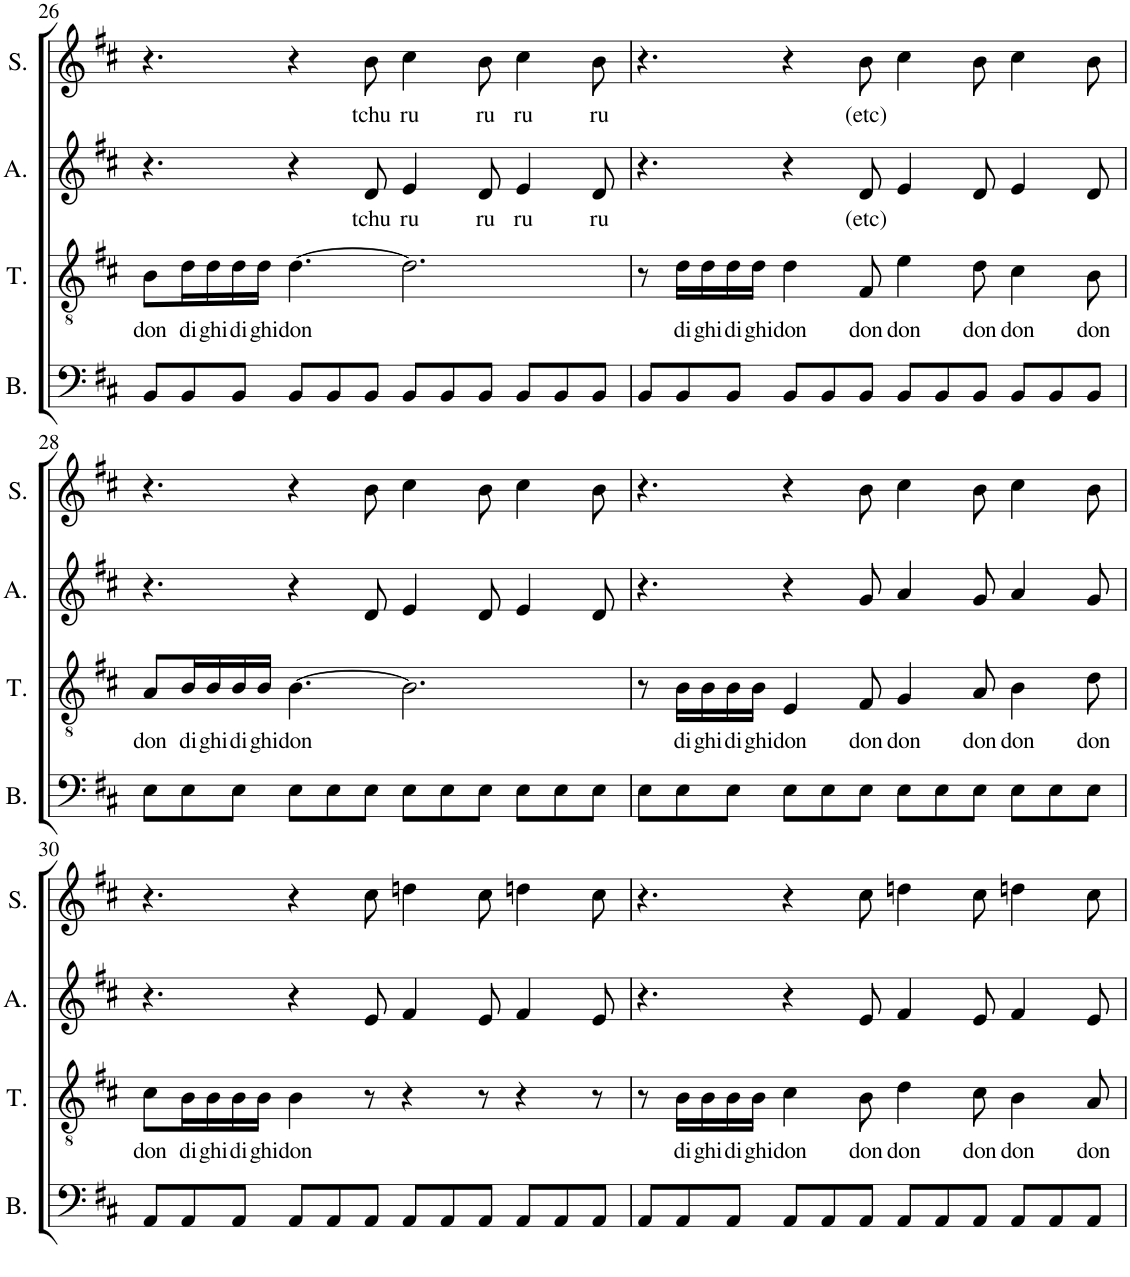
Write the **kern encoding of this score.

**kern	**kern	**text	**kern	**text	**kern	**text
*part4	*part3	*part3	*part2	*part2	*part1	*part1
*staff4	*staff3	*staff3	*staff2	*staff2	*staff1	*staff1
*I"Bass	*I"Tenor	*	*I"Alto	*	*I"Soprano	*
*I'B.	*I'T.	*	*I'A.	*	*I'S.	*
!!LO:PB:g=z
*clefF4	*clefGv2	*	*clefG2	*	*clefG2	*
*k[f#c#]	*k[f#c#]	*	*k[f#c#]	*	*k[f#c#]	*
*M12/8	*M12/8	*	*M12/8	*	*M12/8	*
=26	=26	=26	=26	=26	=26	=26
!	!	!LO:LY:b	!	!	!	!
8BB/L	8B\L	don	4.r	.	4.r	.
!	!	!LO:LY:b	!	!	!	!
8BB/	16d\L	di	.	.	.	.
!	!	!LO:LY:b	!	!	!	!
.	16d\	ghi	.	.	.	.
!	!	!LO:LY:b	!	!	!	!
8BB/J	16d\	di	.	.	.	.
!	!	!LO:LY:b	!	!	!	!
.	16d\JJ	ghi	.	.	.	.
!	!	!LO:LY:b	!	!	!	!
8BB/L	[4.d\	don	4r	.	4r	.
8BB/	.	.	.	.	.	.
!	!	!	!	!LO:LY:b	!	!LO:LY:b
8BB/J	.	.	8d/	tchu	8b\	tchu
!	!	!	!	!LO:LY:b	!	!LO:LY:b
8BB/L	2.d\]	.	4e/	ru	4cc#\	ru
8BB/	.	.	.	.	.	.
!	!	!	!	!LO:LY:b	!	!LO:LY:b
8BB/J	.	.	8d/	ru	8b\	ru
!	!	!	!	!LO:LY:b	!	!LO:LY:b
8BB/L	.	.	4e/	ru	4cc#\	ru
8BB/	.	.	.	.	.	.
!	!	!	!	!LO:LY:b	!	!LO:LY:b
8BB/J	.	.	8d/	ru	8b\	ru
=27	=27	=27	=27	=27	=27	=27
8BB/L	8r	.	4.r	.	4.r	.
!	!	!LO:LY:b	!	!	!	!
8BB/	16d\LL	di	.	.	.	.
!	!	!LO:LY:b	!	!	!	!
.	16d\	ghi	.	.	.	.
!	!	!LO:LY:b	!	!	!	!
8BB/J	16d\	di	.	.	.	.
!	!	!LO:LY:b	!	!	!	!
.	16d\JJ	ghi	.	.	.	.
!	!	!LO:LY:b	!	!	!	!
8BB/L	4d\	don	4r	.	4r	.
8BB/	.	.	.	.	.	.
!	!	!LO:LY:b	!	!LO:LY:b	!	!LO:LY:b
8BB/J	8F#/	don	8d/	(etc)	8b\	(etc)
!	!	!LO:LY:b	!	!	!	!
8BB/L	4e\	don	4e/	.	4cc#\	.
8BB/	.	.	.	.	.	.
!	!	!LO:LY:b	!	!	!	!
8BB/J	8d\	don	8d/	.	8b\	.
!	!	!LO:LY:b	!	!	!	!
8BB/L	4c#\	don	4e/	.	4cc#\	.
8BB/	.	.	.	.	.	.
!	!	!LO:LY:b	!	!	!	!
8BB/J	8B\	don	8d/	.	8b\	.
!!LO:LB:g=z
=28	=28	=28	=28	=28	=28	=28
!	!	!LO:LY:b	!	!	!	!
8E\L	8A/L	don	4.r	.	4.r	.
!	!	!LO:LY:b	!	!	!	!
8E\	16B/L	di	.	.	.	.
!	!	!LO:LY:b	!	!	!	!
.	16B/	ghi	.	.	.	.
!	!	!LO:LY:b	!	!	!	!
8E\J	16B/	di	.	.	.	.
!	!	!LO:LY:b	!	!	!	!
.	16B/JJ	ghi	.	.	.	.
!	!	!LO:LY:b	!	!	!	!
8E\L	[4.B\	don	4r	.	4r	.
8E\	.	.	.	.	.	.
8E\J	.	.	8d/	.	8b\	.
8E\L	2.B\]	.	4e/	.	4cc#\	.
8E\	.	.	.	.	.	.
8E\J	.	.	8d/	.	8b\	.
8E\L	.	.	4e/	.	4cc#\	.
8E\	.	.	.	.	.	.
8E\J	.	.	8d/	.	8b\	.
=29	=29	=29	=29	=29	=29	=29
8E\L	8r	.	4.r	.	4.r	.
!	!	!LO:LY:b	!	!	!	!
8E\	16B\LL	di	.	.	.	.
!	!	!LO:LY:b	!	!	!	!
.	16B\	ghi	.	.	.	.
!	!	!LO:LY:b	!	!	!	!
8E\J	16B\	di	.	.	.	.
!	!	!LO:LY:b	!	!	!	!
.	16B\JJ	ghi	.	.	.	.
!	!	!LO:LY:b	!	!	!	!
8E\L	4E/	don	4r	.	4r	.
8E\	.	.	.	.	.	.
!	!	!LO:LY:b	!	!	!	!
8E\J	8F#/	don	8g/	.	8b\	.
!	!	!LO:LY:b	!	!	!	!
8E\L	4G/	don	4a/	.	4cc#\	.
8E\	.	.	.	.	.	.
!	!	!LO:LY:b	!	!	!	!
8E\J	8A/	don	8g/	.	8b\	.
!	!	!LO:LY:b	!	!	!	!
8E\L	4B\	don	4a/	.	4cc#\	.
8E\	.	.	.	.	.	.
!	!	!LO:LY:b	!	!	!	!
8E\J	8d\	don	8g/	.	8b\	.
!!LO:LB:g=z
=30	=30	=30	=30	=30	=30	=30
!	!	!LO:LY:b	!	!	!	!
8AA/L	8c#\L	don	4.r	.	4.r	.
!	!	!LO:LY:b	!	!	!	!
8AA/	16B\L	di	.	.	.	.
!	!	!LO:LY:b	!	!	!	!
.	16B\	ghi	.	.	.	.
!	!	!LO:LY:b	!	!	!	!
8AA/J	16B\	di	.	.	.	.
!	!	!LO:LY:b	!	!	!	!
.	16B\JJ	ghi	.	.	.	.
!	!	!LO:LY:b	!	!	!	!
8AA/L	4B\	don	4r	.	4r	.
8AA/	.	.	.	.	.	.
8AA/J	8r	.	8e/	.	8cc#\	.
8AA/L	4r	.	4f#/	.	4ddn\	.
8AA/	.	.	.	.	.	.
8AA/J	8r	.	8e/	.	8cc#\	.
8AA/L	4r	.	4f#/	.	4ddn\	.
8AA/	.	.	.	.	.	.
8AA/J	8r	.	8e/	.	8cc#\	.
=31	=31	=31	=31	=31	=31	=31
8AA/L	8r	.	4.r	.	4.r	.
!	!	!LO:LY:b	!	!	!	!
8AA/	16B\LL	di	.	.	.	.
!	!	!LO:LY:b	!	!	!	!
.	16B\	ghi	.	.	.	.
!	!	!LO:LY:b	!	!	!	!
8AA/J	16B\	di	.	.	.	.
!	!	!LO:LY:b	!	!	!	!
.	16B\JJ	ghi	.	.	.	.
!	!	!LO:LY:b	!	!	!	!
8AA/L	4c#\	don	4r	.	4r	.
8AA/	.	.	.	.	.	.
!	!	!LO:LY:b	!	!	!	!
8AA/J	8B\	don	8e/	.	8cc#\	.
!	!	!LO:LY:b	!	!	!	!
8AA/L	4d\	don	4f#/	.	4ddn\	.
8AA/	.	.	.	.	.	.
!	!	!LO:LY:b	!	!	!	!
8AA/J	8c#\	don	8e/	.	8cc#\	.
!	!	!LO:LY:b	!	!	!	!
8AA/L	4B\	don	4f#/	.	4ddn\	.
8AA/	.	.	.	.	.	.
!	!	!LO:LY:b	!	!	!	!
8AA/J	8A/	don	8e/	.	8cc#\	.
=	=	=	=	=	=	=
*-	*-	*-	*-	*-	*-	*-
